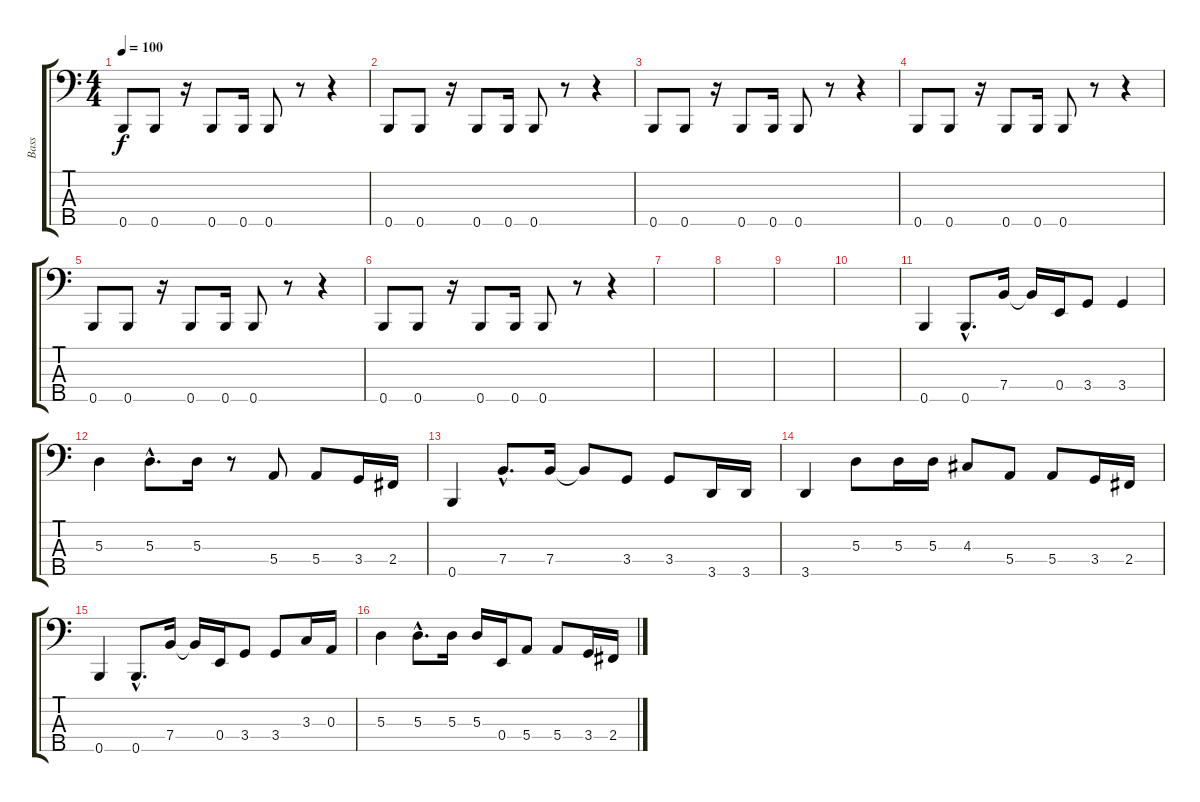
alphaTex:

\track ("Bass" "Bass") {instrument electricbassfinger}
\staff {score tabs}
\tuning (G2 D2 A1 E1 B0) {hide}
\ts (4 4)
\tempo 100
\clef f4
\ks c
0.5.8{dy f} 0.5.8 r.16 0.5.8 0.5.16 0.5.8 r.8 r.4 |
0.5.8 0.5.8 r.16 0.5.8 0.5.16 0.5.8 r.8 r.4 |
0.5.8 0.5.8 r.16 0.5.8 0.5.16 0.5.8 r.8 r.4 |
0.5.8 0.5.8 r.16 0.5.8 0.5.16 0.5.8 r.8 r.4 |
0.5.8 0.5.8 r.16 0.5.8 0.5.16 0.5.8 r.8 r.4 |
0.5.8 0.5.8 r.16 0.5.8 0.5.16 0.5.8 r.8 r.4 |
|
|
|
|
0.5.4 0.5{hac}.8{d} 7.4.16 7.4{t}.16 0.4.16 3.4.8 3.4.4 |
5.3.4 5.3{hac}.8{d} 5.3.16 r.8 5.4.8 5.4.8 3.4.16 2.4.16 |
0.5.4 7.4{hac}.8{d} 7.4.16 7.4{t}.8 3.4.8 3.4.8 3.5.16 3.5.16 |
3.5.4 5.3.8 5.3.16 5.3.16 4.3.8 5.4.8 5.4.8 3.4.16 2.4.16 |
0.5.4 0.5{hac}.8{d} 7.4.16 7.4{t}.16 0.4.16 3.4.8 3.4.8 3.3.16 0.3.16 |
5.3.4 5.3{hac}.8{d} 5.3.16 5.3.16 0.4.16 5.4.8 5.4.8 3.4.16 2.4.16
